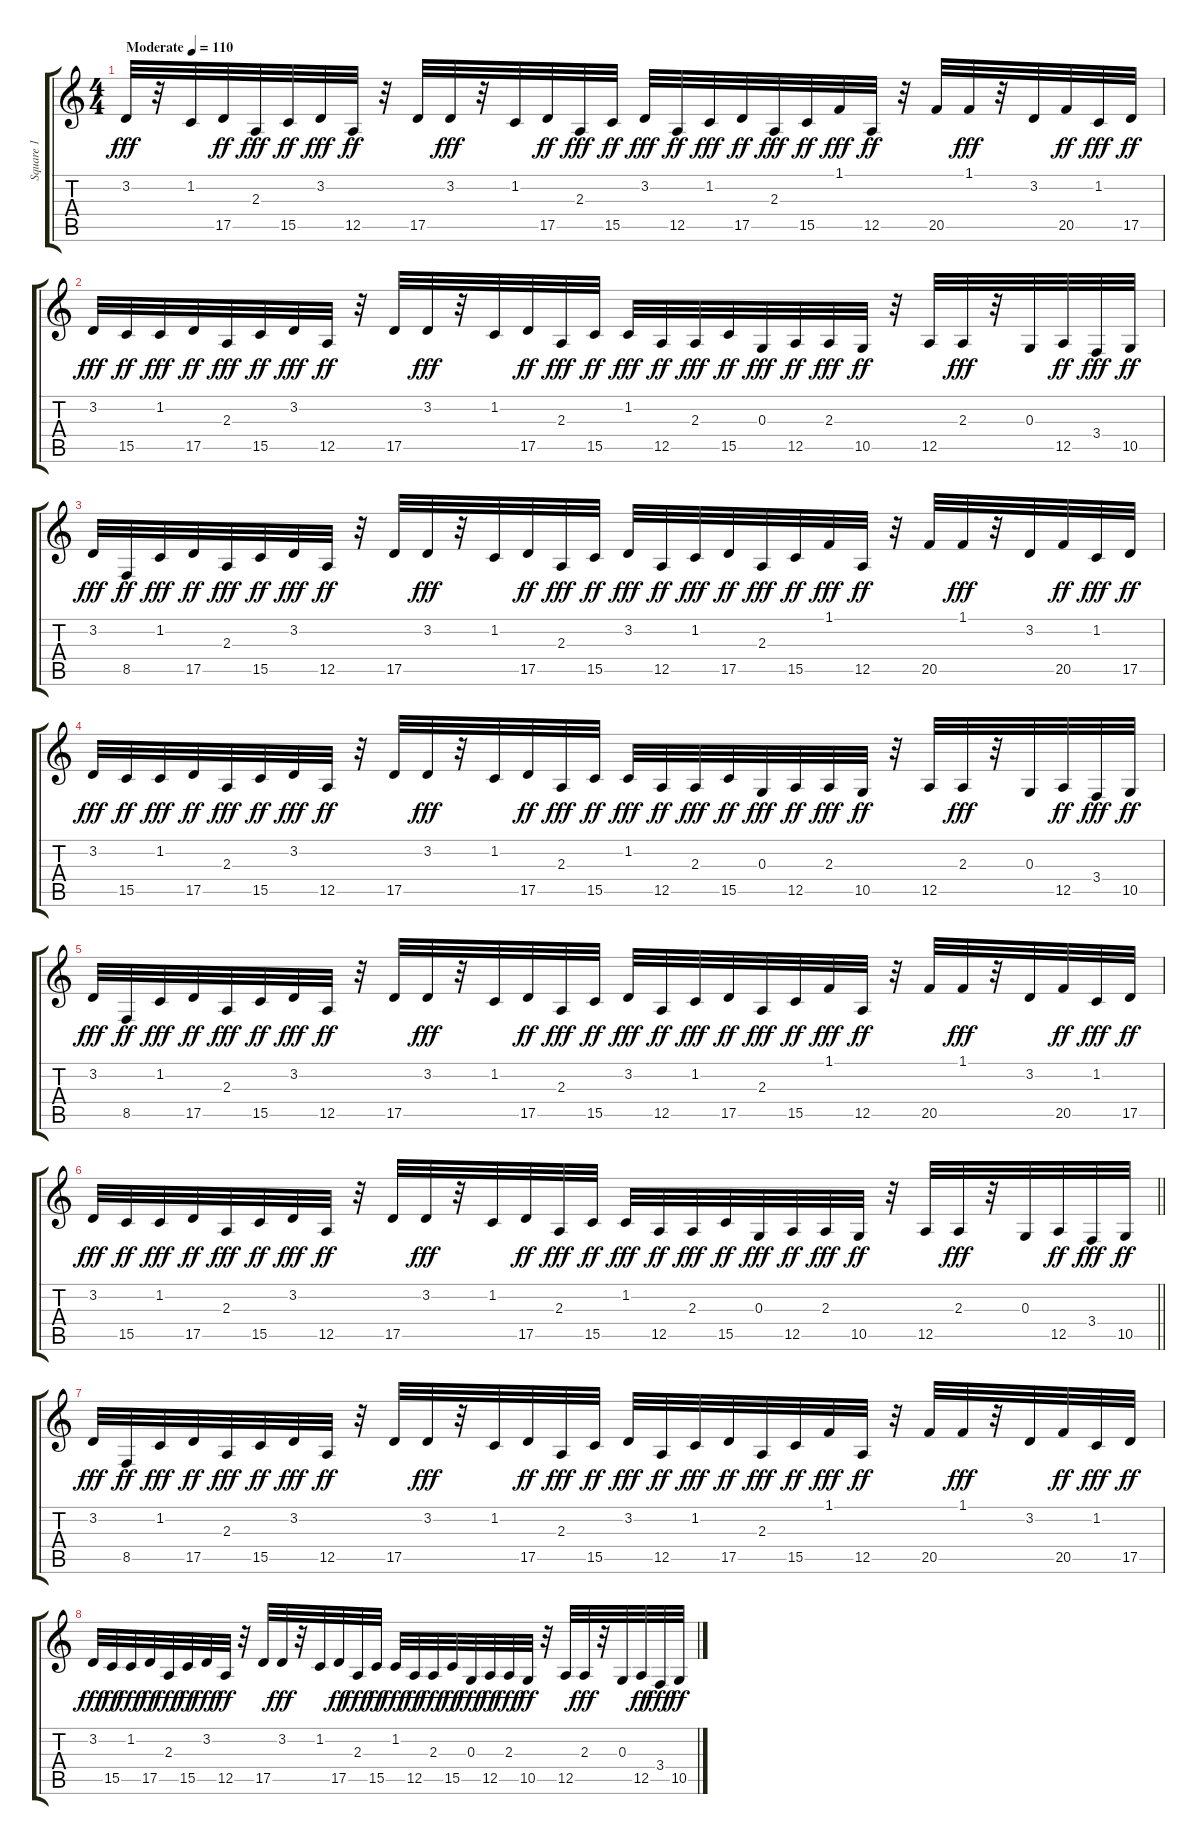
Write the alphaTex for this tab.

\track ("Square 1" "Square 1") {instrument lead1square}
\staff {score tabs}
\tuning (E4 B3 G3 D3 A2 E2) {hide}
\ts (4 4)
\tempo (110 "Moderate")
\clef g2
\ks c
3.2.32{dy fff instrument lead1square} r.32 1.2.32 17.5.32{dy ff} 2.3.32{dy fff} 15.5.32{dy ff} 3.2.32{dy fff} 12.5.32{dy ff} r.32 17.5.32 3.2.32{dy fff} r.32 1.2.32 17.5.32{dy ff} 2.3.32{dy fff} 15.5.32{dy ff} 3.2.32{dy fff} 12.5.32{dy ff} 1.2.32{dy fff} 17.5.32{dy ff} 2.3.32{dy fff} 15.5.32{dy ff} 1.1.32{dy fff} 12.5.32{dy ff} r.32 20.5.32 1.1.32{dy fff} r.32 3.2.32 20.5.32{dy ff} 1.2.32{dy fff} 17.5.32{dy ff} |
3.2.32{dy fff} 15.5.32{dy ff} 1.2.32{dy fff} 17.5.32{dy ff} 2.3.32{dy fff} 15.5.32{dy ff} 3.2.32{dy fff} 12.5.32{dy ff} r.32 17.5.32 3.2.32{dy fff} r.32 1.2.32 17.5.32{dy ff} 2.3.32{dy fff} 15.5.32{dy ff} 1.2.32{dy fff} 12.5.32{dy ff} 2.3.32{dy fff} 15.5.32{dy ff} 0.3.32{dy fff} 12.5.32{dy ff} 2.3.32{dy fff} 10.5.32{dy ff} r.32 12.5.32 2.3.32{dy fff} r.32 0.3.32 12.5.32{dy ff} 3.4.32{dy fff} 10.5.32{dy ff} |
3.2.32{dy fff} 8.5.32{dy ff} 1.2.32{dy fff} 17.5.32{dy ff} 2.3.32{dy fff} 15.5.32{dy ff} 3.2.32{dy fff} 12.5.32{dy ff} r.32 17.5.32 3.2.32{dy fff} r.32 1.2.32 17.5.32{dy ff} 2.3.32{dy fff} 15.5.32{dy ff} 3.2.32{dy fff} 12.5.32{dy ff} 1.2.32{dy fff} 17.5.32{dy ff} 2.3.32{dy fff} 15.5.32{dy ff} 1.1.32{dy fff} 12.5.32{dy ff} r.32 20.5.32 1.1.32{dy fff} r.32 3.2.32 20.5.32{dy ff} 1.2.32{dy fff} 17.5.32{dy ff} |
3.2.32{dy fff} 15.5.32{dy ff} 1.2.32{dy fff} 17.5.32{dy ff} 2.3.32{dy fff} 15.5.32{dy ff} 3.2.32{dy fff} 12.5.32{dy ff} r.32 17.5.32 3.2.32{dy fff} r.32 1.2.32 17.5.32{dy ff} 2.3.32{dy fff} 15.5.32{dy ff} 1.2.32{dy fff} 12.5.32{dy ff} 2.3.32{dy fff} 15.5.32{dy ff} 0.3.32{dy fff} 12.5.32{dy ff} 2.3.32{dy fff} 10.5.32{dy ff} r.32 12.5.32 2.3.32{dy fff} r.32 0.3.32 12.5.32{dy ff} 3.4.32{dy fff} 10.5.32{dy ff} |
3.2.32{dy fff} 8.5.32{dy ff} 1.2.32{dy fff} 17.5.32{dy ff} 2.3.32{dy fff} 15.5.32{dy ff} 3.2.32{dy fff} 12.5.32{dy ff} r.32 17.5.32 3.2.32{dy fff} r.32 1.2.32 17.5.32{dy ff} 2.3.32{dy fff} 15.5.32{dy ff} 3.2.32{dy fff} 12.5.32{dy ff} 1.2.32{dy fff} 17.5.32{dy ff} 2.3.32{dy fff} 15.5.32{dy ff} 1.1.32{dy fff} 12.5.32{dy ff} r.32 20.5.32 1.1.32{dy fff} r.32 3.2.32 20.5.32{dy ff} 1.2.32{dy fff} 17.5.32{dy ff} |
\barLineRight lightlight
3.2.32{dy fff} 15.5.32{dy ff} 1.2.32{dy fff} 17.5.32{dy ff} 2.3.32{dy fff} 15.5.32{dy ff} 3.2.32{dy fff} 12.5.32{dy ff} r.32 17.5.32 3.2.32{dy fff} r.32 1.2.32 17.5.32{dy ff} 2.3.32{dy fff} 15.5.32{dy ff} 1.2.32{dy fff} 12.5.32{dy ff} 2.3.32{dy fff} 15.5.32{dy ff} 0.3.32{dy fff} 12.5.32{dy ff} 2.3.32{dy fff} 10.5.32{dy ff} r.32 12.5.32 2.3.32{dy fff} r.32 0.3.32 12.5.32{dy ff} 3.4.32{dy fff} 10.5.32{dy ff} |
3.2.32{dy fff} 8.5.32{dy ff} 1.2.32{dy fff} 17.5.32{dy ff} 2.3.32{dy fff} 15.5.32{dy ff} 3.2.32{dy fff} 12.5.32{dy ff} r.32 17.5.32 3.2.32{dy fff} r.32 1.2.32 17.5.32{dy ff} 2.3.32{dy fff} 15.5.32{dy ff} 3.2.32{dy fff} 12.5.32{dy ff} 1.2.32{dy fff} 17.5.32{dy ff} 2.3.32{dy fff} 15.5.32{dy ff} 1.1.32{dy fff} 12.5.32{dy ff} r.32 20.5.32 1.1.32{dy fff} r.32 3.2.32 20.5.32{dy ff} 1.2.32{dy fff} 17.5.32{dy ff} |
3.2.32{dy fff} 15.5.32{dy ff} 1.2.32{dy fff} 17.5.32{dy ff} 2.3.32{dy fff} 15.5.32{dy ff} 3.2.32{dy fff} 12.5.32{dy ff} r.32 17.5.32 3.2.32{dy fff} r.32 1.2.32 17.5.32{dy ff} 2.3.32{dy fff} 15.5.32{dy ff} 1.2.32{dy fff} 12.5.32{dy ff} 2.3.32{dy fff} 15.5.32{dy ff} 0.3.32{dy fff} 12.5.32{dy ff} 2.3.32{dy fff} 10.5.32{dy ff} r.32 12.5.32 2.3.32{dy fff} r.32 0.3.32 12.5.32{dy ff} 3.4.32{dy fff} 10.5.32{dy ff}
